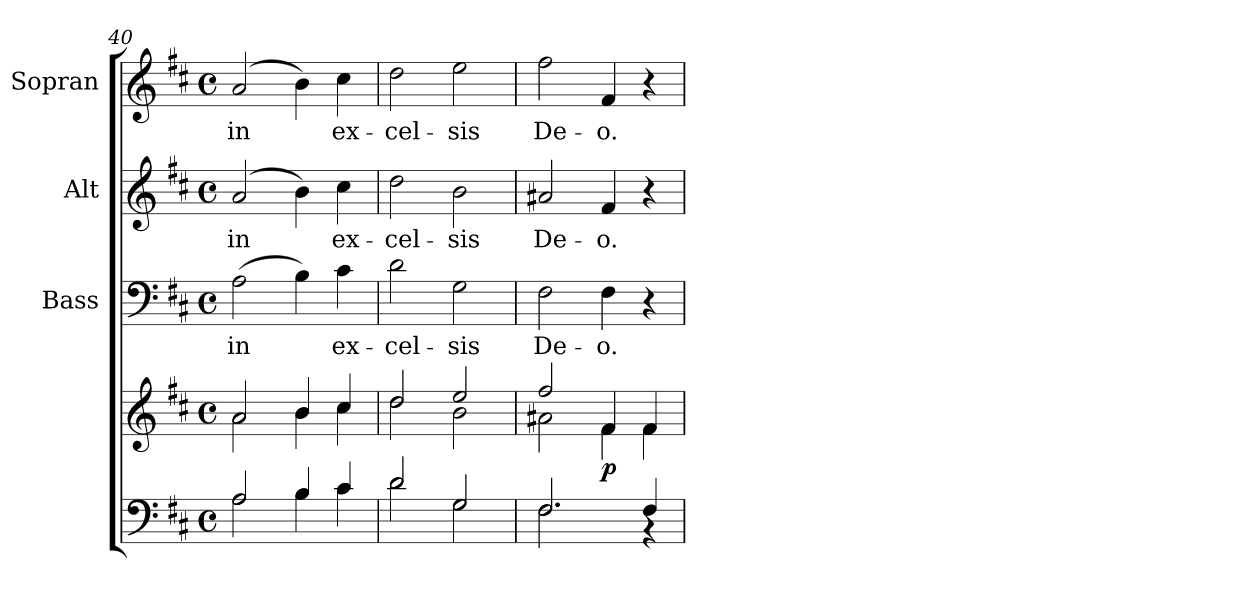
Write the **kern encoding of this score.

**kern	**kern	**dynam	**kern	**text	**kern	**text	**kern	**text
*part4	*part4	*part4	*part3	*part3	*part2	*part2	*part1	*part1
*staff5	*staff4	*staff4/5	*staff3	*staff3	*staff2	*staff2	*staff1	*staff1
*	*	*	*I"Bass	*	*I"Alt	*	*I"Sopran	*
*	*	*	*I'B.	*	*I'A.	*	*I'S.	*
*clefF4	*clefG2	*	*clefF4	*	*clefG2	*	*clefG2	*
*k[f#c#]	*k[f#c#]	*	*k[f#c#]	*	*k[f#c#]	*	*k[f#c#]	*
*D:	*D:	*	*D:	*	*D:	*	*D:	*
*M4/4	*M4/4	*	*M4/4	*	*M4/4	*	*M4/4	*
*met(c)	*met(c)	*	*met(c)	*	*met(c)	*	*met(c)	*
=40	=40	=40	=40	=40	=40	=40	=40	=40
*^	*^	*	*	*	*	*	*	*
!	!	!	!	!	!	!LO:LY:b	!	!LO:LY:b	!	!LO:LY:b
2A/	2A\	2a/	2a\	.	(>2A\	in	(2a/	in	(2a/	in
4B/	4B\	4b/	4b\	.	4B\)	.	4b\)	.	4b\)	.
!	!	!	!	!	!	!LO:LY:b	!	!LO:LY:b	!	!LO:LY:b
4c#/	4c#\	4cc#/	4cc#\	.	4c#\	ex-	4cc#\	ex-	4cc#\	ex-
=41	=41	=41	=41	=41	=41	=41	=41	=41	=41	=41
!	!	!	!	!	!	!LO:LY:b	!	!LO:LY:b	!	!LO:LY:b
2d/	2d\	2dd/	2dd\	.	2d\	-cel-	2dd\	-cel-	2dd\	-cel-
!	!	!	!	!	!	!LO:LY:b	!	!LO:LY:b	!	!LO:LY:b
2G/	2G\	2ee/	2b\	.	2G\	-sis	2b\	-sis	2ee\	-sis
=42	=42	=42	=42	=42	=42	=42	=42	=42	=42	=42
!	!	!	!	!	!	!LO:LY:b	!	!LO:LY:b	!	!LO:LY:b
2.F#/	2.F#\	2ff#/	2a#X\	.	2F#\	De-	2a#X/	De-	2ff#\	De-
!	!	!	!	!LO:DY:b	!	!LO:LY:b	!	!LO:LY:b	!	!LO:LY:b
.	.	4f#/	4f#\	p	4F#\	-o.	4f#/	-o.	4f#/	-o.
4F#/	4rAA	4f#/	4f#\	.	4r	.	4r	.	4r	.
*v	*v	*	*	*	*	*	*	*	*	*
*	*v	*v	*	*	*	*	*	*	*
=	=	=	=	=	=	=	=	=
*-	*-	*-	*-	*-	*-	*-	*-	*-
